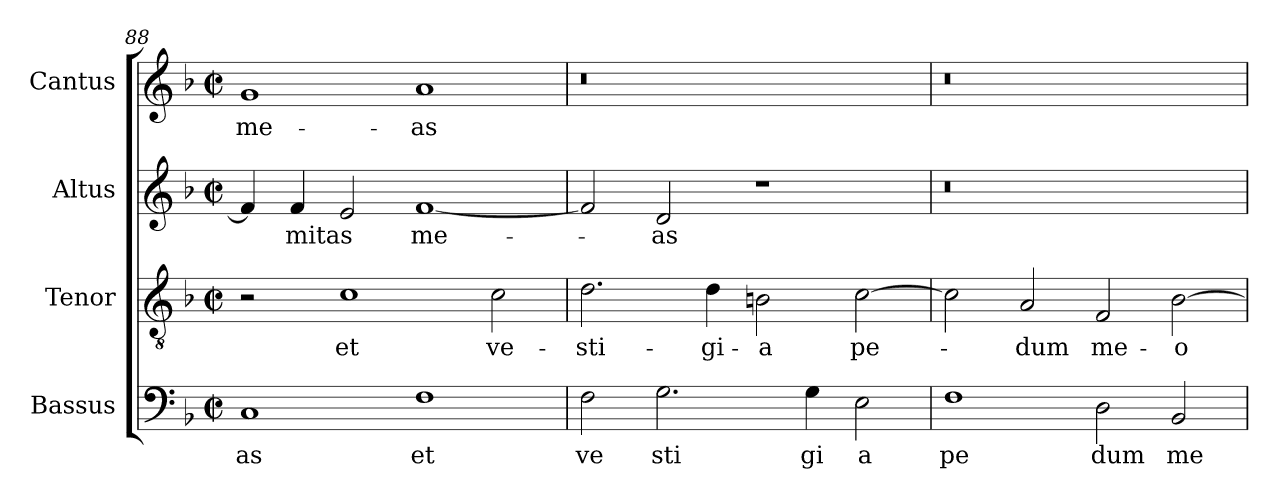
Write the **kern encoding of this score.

**kern	**text	**kern	**text	**kern	**text	**kern	**text
*part4	*part4	*part3	*part3	*part2	*part2	*part1	*part1
*staff4	*staff4	*staff3	*staff3	*staff2	*staff2	*staff1	*staff1
*I"Bassus	*	*I"Tenor	*	*I"Altus	*	*I"Cantus	*
*clefF4	*	*clefGv2	*	*clefG2	*	*clefG2	*
*k[b-]	*	*k[b-]	*	*k[b-]	*	*k[b-]	*
*F:	*	*F:	*	*F:	*	*F:	*
*M2/2	*	*M2/2	*	*M2/2	*	*M2/2	*
*met(c|)	*	*met(c|)	*	*met(c|)	*	*met(c|)	*
=88	=88	=88	=88	=88	=88	=88	=88
!	!LO:LY:b:cj	!	!	!	!	!	!LO:LY:b:cj
1C	as	2r	.	4f/]	.	1g	me-
!	!	!	!	!	!LO:LY:b	!	!
.	.	.	.	4f/	-mitas	.	.
!	!	!	!LO:LY:b:cj	!	!	!	!
.	.	1c	et	2e/	.	.	.
!	!LO:LY:b:cj	!	!	!	!LO:LY:b:cj	!	!LO:LY:b:cj
1F	et	.	.	[<1f	me-	1a	-as
!	!	!	!LO:LY:b:cj	!	!	!	!
.	.	2c\	ve-	.	.	.	.
=89	=89	=89	=89	=89	=89	=89	=89
!	!LO:LY:b:cj	!	!LO:LY:b:cj	!	!	!	!
2F\	ve	2.d\	-sti-	2f/]	.	0r	.
!	!LO:LY:b:cj	!	!	!	!LO:LY:b:cj	!	!
2.G\	sti	.	.	2d/	-as	.	.
!	!	!	!LO:LY:b:cj	!	!	!	!
.	.	4d\	-gi-	.	.	.	.
!	!	!	!LO:LY:b:cj	!	!	!	!
.	.	2Bn\	-a	1r	.	.	.
!	!LO:LY:b:cj	!	!	!	!	!	!
4G\	gi	.	.	.	.	.	.
!	!LO:LY:b:cj	!	!LO:LY:b:cj	!	!	!	!
2E\	a	[>2c\	pe-	.	.	.	.
=90	=90	=90	=90	=90	=90	=90	=90
!	!LO:LY:b:cj	!	!	!	!	!	!
1F	pe	2c\]	.	0r	.	0r	.
!	!	!	!LO:LY:b:cj	!	!	!	!
.	.	2A/	-dum	.	.	.	.
!	!LO:LY:b:cj	!	!LO:LY:b:cj	!	!	!	!
2D\	dum	2F/	me-	.	.	.	.
!	!LO:LY:b:cj	!	!LO:LY:b:cj	!	!	!	!
2BB-/	me	[>2B-\	-o-	.	.	.	.
=	=	=	=	=	=	=	=
*-	*-	*-	*-	*-	*-	*-	*-
